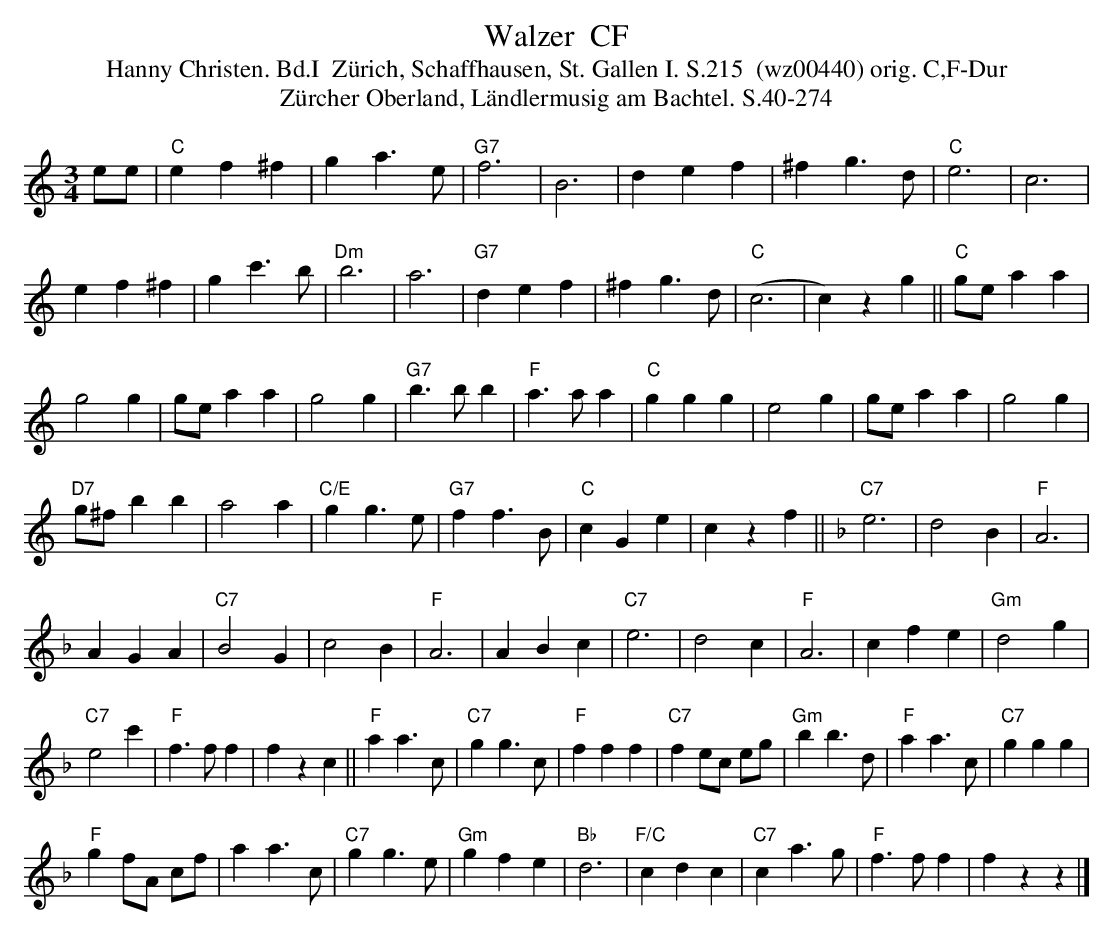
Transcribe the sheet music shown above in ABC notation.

X:1
T: Walzer  CF
T:Hanny Christen. Bd.I  Z\"urich, Schaffhausen, St. Gallen I. S.215  (wz00440) orig. C,F-Dur
T: Z\"urcher Oberland, L\"andlermusig am Bachtel. S.40-274
M:3/4
L:1/4
K:C %%MIDI gchordon
e/e/ | "C"ef^f | ga>e | "G7"f3 | B3 | def | ^fg>d | "C"e3 | c3 |
ef^f | gc'>b | "Dm"b3 | a3 | "G7"def | ^fg>d | "C"(c3 | c)zg || "C"g/e/aa |
g2g | g/e/aa | g2g | "G7"b>bb | "F"a>aa | "C"ggg | e2g | g/e/aa | g2g |
"D7"g/^f/bb | a2a | "C/E"gg>e | "G7"ff>B | "C"cGe | czf || [K:F] "C7"e3 | d2B | "F"A3 |
AGA | "C7"B2G | c2B | "F"A3 | ABc | "C7"e3 | d2c | "F"A3 | cfe | "Gm"d2g |
"C7"e2c' | "F"f>ff | fzc || "F"aa>c | "C7"gg>c | "F"fff | "C7"fe/c/ e/g/ | "Gm"bb>d | "F"aa>c | "C7"ggg |
"F"gf/A/ c/f/ | aa>c | "C7"gg>e | "Gm"gfe | "Bb"d3 | "F/C"cdc | "C7"ca>g | "F"f>ff | fzz |]
